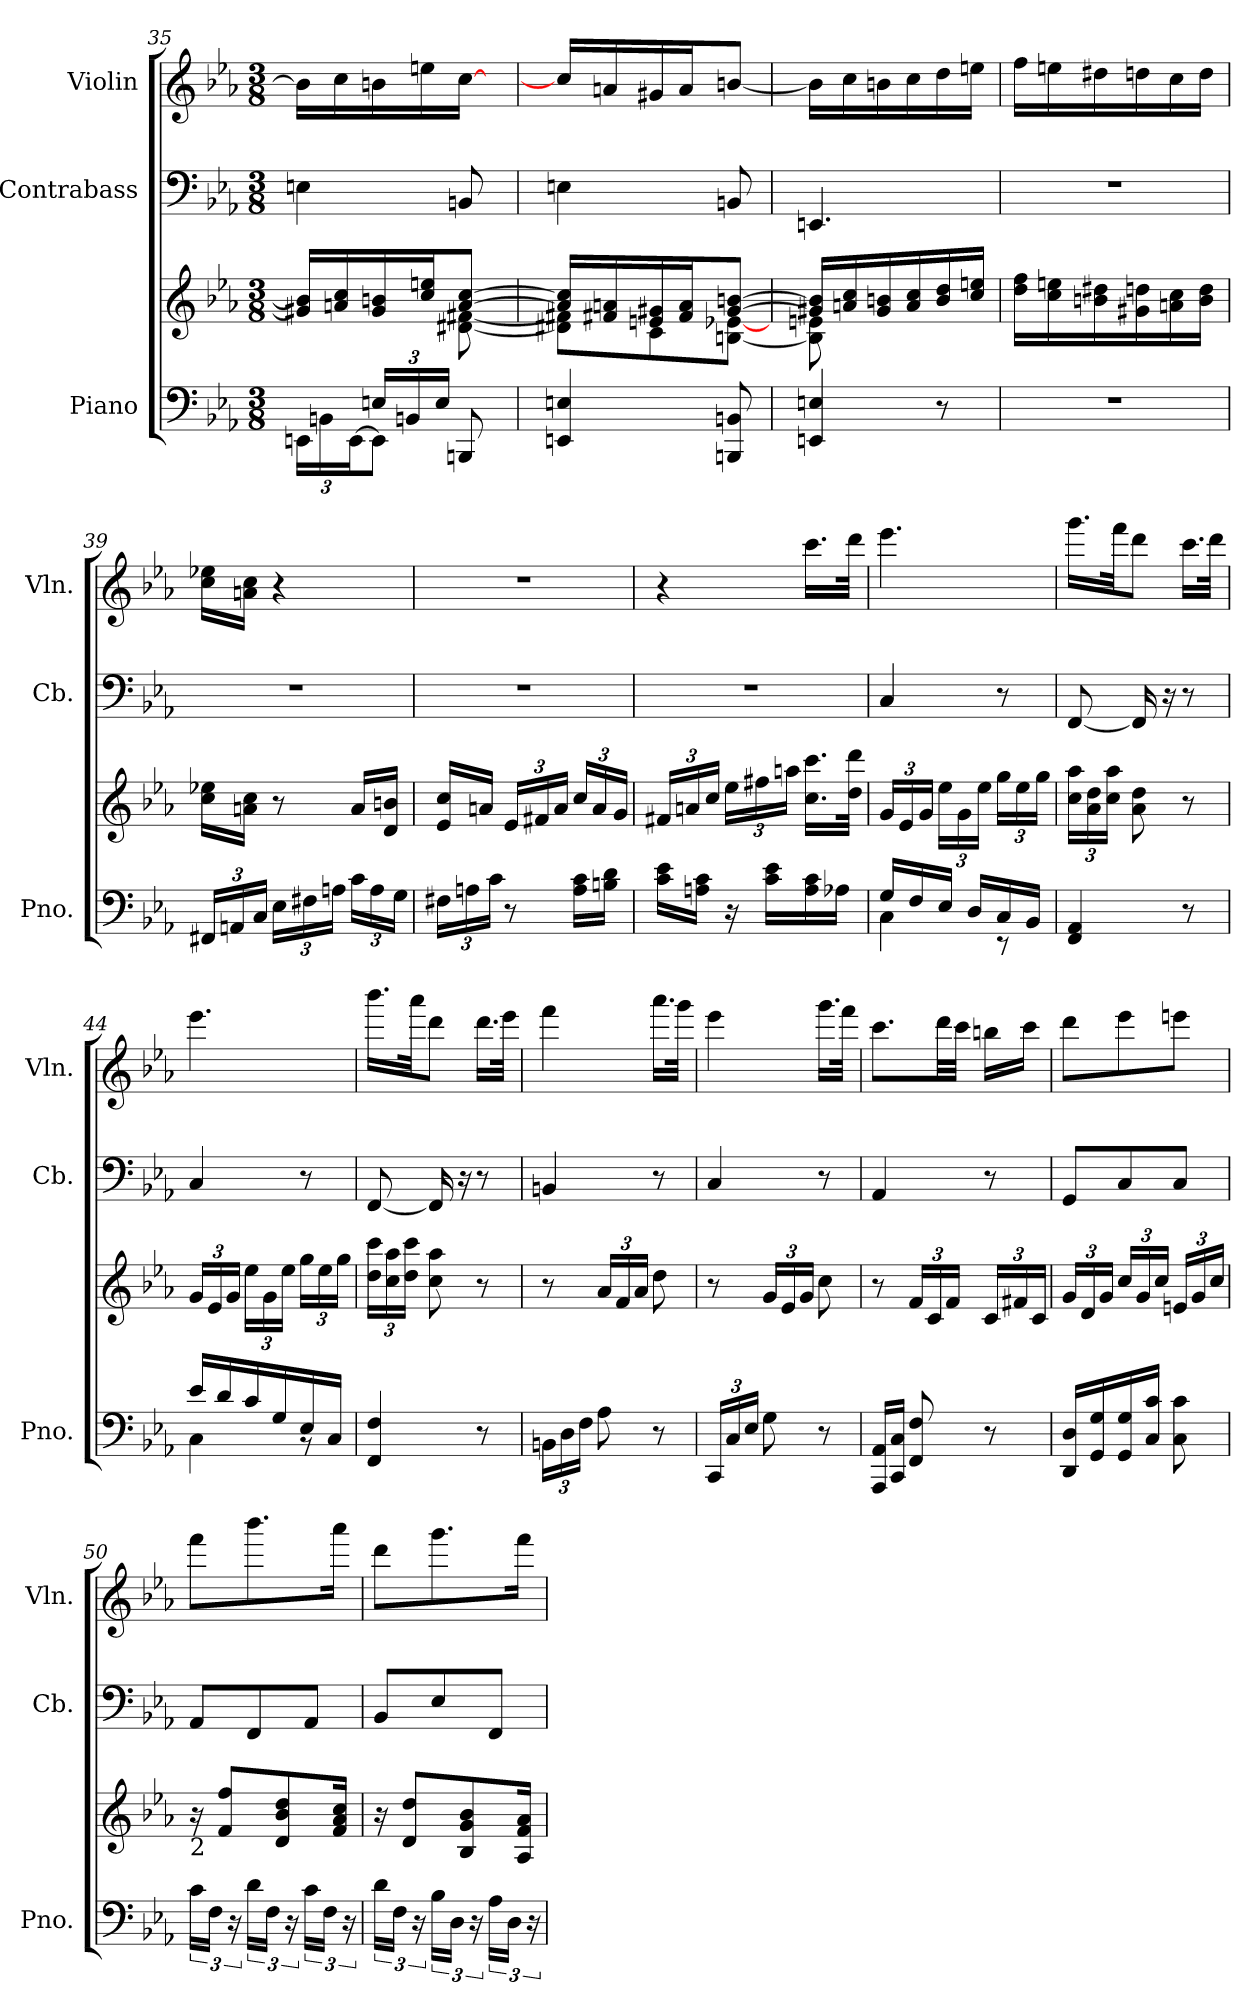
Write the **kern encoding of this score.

**kern	**kern	**kern	**kern
*part3	*part3	*part2	*part1
*staff4	*staff3	*staff2	*staff1
*I"Piano	*	*I"Contrabass	*I"Violin
*I'Pno.	*	*I'Cb.	*I'Vln.
*clefF4	*clefG2	*clefF4	*clefG2
*	*	*ITrd7c12	*
*k[b-e-a-]	*k[b-e-a-]	*k[b-e-a-]	*k[b-e-a-]
*c:	*c:	*c:	*c:
*M3/8	*M3/8	*M3/8	*M3/8
=35	=35	=35	=35
*^	*^	*	*
8ryy	24EEn\LL	16g#X/] 16bn/]LL	4ryy	4EEn\	16bn\LL]
.	24BBn\	.	.	.	.
.	.	16an/ 16cc/	.	.	16cc\
.	[<24EE\J	.	.	.	.
24En/LL	8EE\J]	16g#/ 16b/	.	.	16b\
24BBn/	.	.	.	.	.
.	.	16cc/ 16een/J	.	.	16een\
24E/JJ	.	.	.	.	.
8BBBn/	8ryy	[>8a/ [>8cc/J	[<8d#X\ [<8f#X\	8BBBn/	[16cc\JJ
.	.	.	.	.	16ryy
*v	*v	*	*	*	*
=36	=36	=36	=36	=36
4EEn/ 4En/	16an/] 16cc/]LL	8d#X\] 8f#X\]L	4EEn\	16cc/LL]
.	16f#X/ 16a/	.	.	16an/
.	16en/ 16g#X/	8c\	.	16g#X/
.	16f#/ 16a/J	.	.	16a/J
8BBBn/ 8BBn/	[>8g#/ [>8bn/J	[<8Bn\ [<8e-\J	8BBBn/	[8bn/J
=37	=37	=37	=37	=37
4EEn/ 4En/	16g#X/] 16b/]LL	8B\] 8en\	4.EEEn/	16bn\LL]
.	16an/ 16cc/	.	.	16cc\
.	16g#/ 16bn/	4ryy	.	16b\
.	16a/ 16cc/	.	.	16cc\
8r	16b/ 16dd/	.	.	16dd\
.	16cc/ 16een/JJ	.	.	16een\JJ
*	*v	*v	*	*
!!LO:PB:g=z
=38	=38	=38	=38
4.r	16dd\ 16ff\LL	4.r	16ff\LL
.	16cc\ 16een\	.	16een\
.	16bn\ 16dd#X\	.	16dd#X\
.	16g#X\ 16ddn\	.	16ddn\
.	16an\ 16cc\	.	16cc\
.	16b\ 16dd\JJ	.	16dd\JJ
=39	=39	=39	=39
24FF#X/LL	16cc\ 16ee-X\LL	4.r	16cc\ 16ee-X\LL
24AAn/	.	.	.
.	16an\ 16cc\JJ	.	16an\ 16cc\JJ
24C/JJ	.	.	.
24E-\LL	8r	.	4r
24F#X\	.	.	.
24An\JJ	.	.	.
24c\LL	16a/LL	.	.
24A\	.	.	.
.	16d/ 16bn/JJ	.	.
24G\JJ	.	.	.
=40	=40	=40	=40
24F#X\LL	16e-/ 16cc/LL	4.r	4.r
24An\	.	.	.
.	16an/JJ	.	.
24c\JJ	.	.	.
8r	24e-/LL	.	.
.	24f#X/	.	.
.	24a/JJ	.	.
16A\ 16c\LL	24cc/LL	.	.
.	24a/	.	.
16Bn\ 16d\JJ	.	.	.
.	24g/JJ	.	.
=41	=41	=41	=41
16c\ 16e-\LL	24f#X/LL	4.r	4r
.	24an/	.	.
16An\ 16c\JJ	.	.	.
.	24cc/JJ	.	.
16r	24ee-\LL	.	.
.	24ff#X\	.	.
16c\ 16e-\LL	.	.	.
.	24aan\JJ	.	.
16A\ 16c\	16.cc\ 16.ccc\LL	.	16.ccc\LL
16A-X\JJ	.	.	.
.	32dd\ 32ddd\JJk	.	32ddd\JJk
!!LO:LB:g=z
=42	=42	=42	=42
*^	*	*	*
16G/LL	4C\	24g/LL	4CC/	4.eee-\
.	.	24e-/	.	.
16F/	.	.	.	.
.	.	24g/JJ	.	.
16E-/JJ	.	24ee-\LL	.	.
.	.	24g\	.	.
16D/LL	.	.	.	.
.	.	24ee-\JJ	.	.
16C/	8rEE	24gg\LL	8r	.
.	.	24ee-\	.	.
16BB-/JJ	.	.	.	.
.	.	24gg\JJ	.	.
*v	*v	*	*	*
=43	=43	=43	=43
4FF/ 4AA-/	24cc\ 24aa-\LL	[8FFF/	16.ggg\LL
.	24a-\ 24dd\	.	.
.	24cc\ 24aa-\JJ	.	.
.	.	.	32fff\Jk
.	8a-\ 8dd\	16FFF/]	8ddd\J
.	.	16r	.
8r	8r	8r	16.ccc\LL
.	.	.	32ddd\JJk
=44	=44	=44	=44
*^	*	*	*
16e-/LL	4C\	24g/LL	4CC/	4.eee-\
.	.	24e-/	.	.
16d/	.	.	.	.
.	.	24g/JJ	.	.
16c/	.	24ee-\LL	.	.
.	.	24g\	.	.
16G/	.	.	.	.
.	.	24ee-\JJ	.	.
16E-/	8rBB	24gg\LL	8r	.
.	.	24ee-\	.	.
16C/JJ	.	.	.	.
.	.	24gg\JJ	.	.
*v	*v	*	*	*
=45	=45	=45	=45
4FF/ 4F/	24dd\ 24ccc\LL	[8FFF/	16.bbb-\LL
.	24cc\ 24aa-\	.	.
.	24dd\ 24ccc\JJ	.	.
.	.	.	32aaa-\Jk
.	8cc\ 8aa-\	16FFF/]	8ddd\J
.	.	16r	.
8r	8r	8r	16.ddd\LL
.	.	.	32eee-\JJk
!!LO:LB:g=z
=46	=46	=46	=46
24BBn\LL	8r	4BBBn/	4fff\
24D\	.	.	.
24F\JJ	.	.	.
8A-\	24a-/LL	.	.
.	24f/	.	.
.	24a-/JJ	.	.
8r	8dd\	8r	16.aaa-\LL
.	.	.	32ggg\JJk
=47	=47	=47	=47
24CC/LL	8r	4CC/	4eee-\
24C/	.	.	.
24E-/JJ	.	.	.
8G\	24g/LL	.	.
.	24e-/	.	.
.	24g/JJ	.	.
8r	8cc\	8r	16.ggg\LL
.	.	.	32fff\JJk
=48	=48	=48	=48
16AAA-/ 16AA-/LL	8r	4AAA-/	8.ccc\L
16CC/ 16C/JJ	.	.	.
8FF/ 8F/	24f/LL	.	.
.	24c/	.	.
.	.	.	32ddd\LL
.	24f/JJ	.	.
.	.	.	32ccc\JJJ
8r	24c/LL	8r	16bbn\LL
.	24f#X/	.	.
.	.	.	16ccc\JJ
.	24c/JJ	.	.
=49	=49	=49	=49
16DD/ 16D/LL	24g/LL	8GGG/L	8ddd\L
.	24d/	.	.
16GG/ 16G/	.	.	.
.	24g/JJ	.	.
16GG/ 16G/	24cc/LL	8CC/	8eee-\
.	24g/	.	.
16C/ 16c/JJ	.	.	.
.	24cc/JJ	.	.
8C\ 8c\	24en/LL	8CC/J	8eeen\J
.	24g/	.	.
.	24cc/JJ	.	.
!!LO:PB:g=z
=50	=50	=50	=50
!	!LO:TX:b:t=2	!	!
24c\LL	16r	8AAA-/L	8fff\L
24F\JJ	.	.	.
.	8f/ 8ff/L	.	.
24r	.	.	.
24d\LL	.	8FFF/	8.bbb-\
24F\JJ	.	.	.
.	8d/ 8b-/ 8dd/	.	.
24r	.	.	.
24c\LL	.	8AAA-/J	.
24F\JJ	.	.	.
.	16f/ 16a-/ 16cc/Jk	.	16aaa-\Jk
24r	.	.	.
=51	=51	=51	=51
24d\LL	16r	8BBB-/L	8ddd\L
24F\JJ	.	.	.
.	8d/ 8dd/L	.	.
24r	.	.	.
24B-\LL	.	8EE-/	8.ggg\
24D\JJ	.	.	.
.	8B-/ 8g/ 8b-/	.	.
24r	.	.	.
24A-\LL	.	8FFF/J	.
24D\JJ	.	.	.
.	16A-/ 16f/ 16a-/Jk	.	16fff\Jk
24r	.	.	.
=	=	=	=
*-	*-	*-	*-
